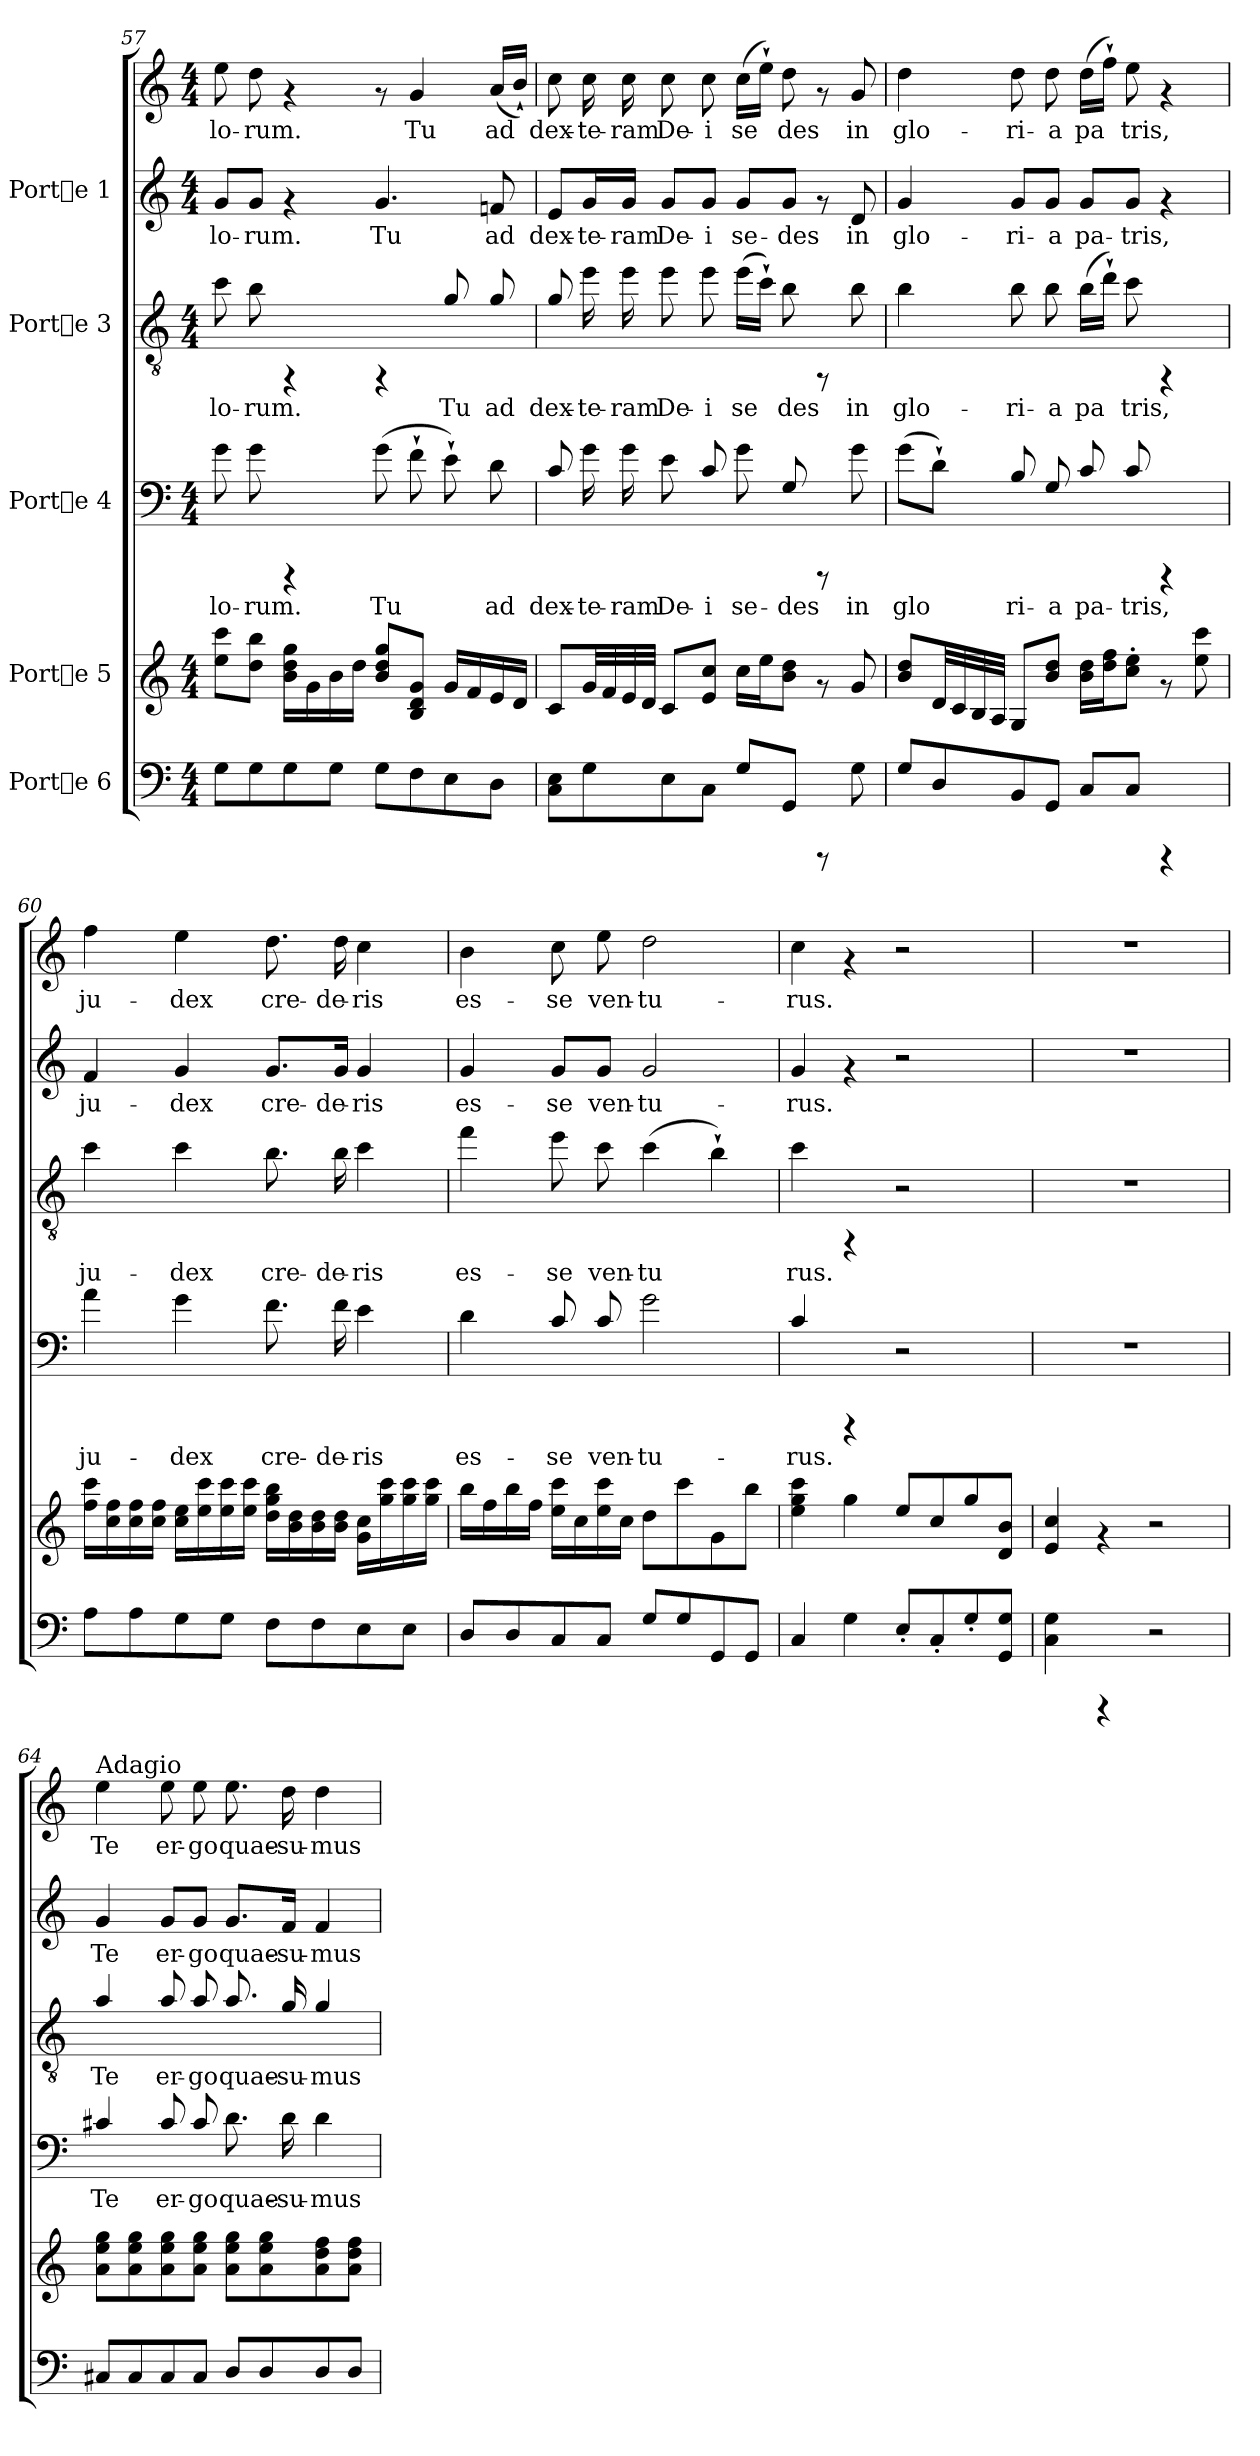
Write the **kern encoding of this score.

**kern	**kern	**kern	**text	**kern	**text	**kern	**text	**kern	**text
*part5	*part4	*part3	*part3	*part2	*part2	*part1	*part1	*part1	*part1
*staff6	*staff5	*staff4	*staff4	*staff3	*staff3	*staff2	*staff2	*staff1	*staff1
*I"Porte 6	*I"Porte 5	*I"Porte 4	*	*I"Porte 3	*	*I"Porte 1	*	*	*
*clefF4	*clefG2	*clefF4	*	*clefGv2	*	*clefG2	*	*clefG2	*
*	*	*ITrd7c12	*	*ITrd7c12	*	*	*	*	*
*M4/4	*M4/4	*M4/4	*	*M4/4	*	*M4/4	*	*M4/4	*
=57	=57	=57	=57	=57	=57	=57	=57	=57	=57
!	!	!	!LO:LY:b	!	!LO:LY:b	!	!LO:LY:b	!	!LO:LY:b
8G\L	8ccc\ 8ee\L	8G\	-lo-	8c\	-lo-	8g/L	lo-	8ee\	-lo-
!	!	!	!LO:LY:b	!	!LO:LY:b	!	!LO:LY:b	!	!LO:LY:b
8G\	8bb\ 8dd\J	8G\	-rum.	8B\	-rum.	8g/J	-rum.	8dd\	-rum.
8G\	16gg\ 16dd\ 16b\L	4rCCC	.	4rFF	.	4rf	.	4rf	.
.	16g\	.	.	.	.	.	.	.	.
8G\J	16b\	.	.	.	.	.	.	.	.
.	16dd\J	.	.	.	.	.	.	.	.
!	!	!	!LO:LY:b	!	!	!	!LO:LY:b	!	!
8G\L	8gg/ 8dd/ 8b/L	(>8G\	Tu	4rFF	.	4.g/	Tu	8rf	.
!	!	!	!LO:LY:b	!	!	!	!	!	!LO:LY:b
8F\	8g/ 8d/ 8B/J	8F`>\	.	.	.	.	.	4g/	Tu
!	!	!	!LO:LY:b	!	!LO:LY:b	!	!	!	!
8E\	16g/L	8E`>\)	.	8G/	Tu	.	.	.	.
.	16f/	.	.	.	.	.	.	.	.
!	!	!	!LO:LY:b	!	!LO:LY:b	!	!LO:LY:b	!	!LO:LY:b
8D\J	16e/	8D\	ad	8G/	ad	8fn/	ad	(>16a/L	ad
!	!	!	!	!	!	!	!	!	!LO:LY:b
.	16d/J	.	.	.	.	.	.	16b`</J)	.
!!LO:PB:g=z
=58	=58	=58	=58	=58	=58	=58	=58	=58	=58
!	!	!	!LO:LY:b	!	!LO:LY:b	!	!LO:LY:b	!	!LO:LY:b
8E\ 8C\L	8c/L	8C/	dex-	8G/	dex-	8e/L	dex-	8cc\	dex-
!	!	!	!LO:LY:b	!	!LO:LY:b	!	!LO:LY:b	!	!LO:LY:b
8G\	32g/	16G\	-te-	16e\	-te-	16g/L	-te-	16cc\	-te-
.	32f/	.	.	.	.	.	.	.	.
!	!	!	!LO:LY:b	!	!LO:LY:b	!	!LO:LY:b	!	!LO:LY:b
.	32e/	16G\	-ram	16e\	-ram	16g/JJ	-ram	16cc\	-ram
.	32d/J	.	.	.	.	.	.	.	.
!	!	!	!LO:LY:b	!	!LO:LY:b	!	!LO:LY:b	!	!LO:LY:b
8E\	8c/L	8E\	De-	8e\	De-	8g/L	De-	8cc\	De-
!	!	!	!LO:LY:b	!	!LO:LY:b	!	!LO:LY:b	!	!LO:LY:b
8C\J	8cc/ 8e/J	8C/	-i	8e\	-i	8g/J	-i	8cc\	-i
!	!	!	!LO:LY:b	!	!LO:LY:b	!	!LO:LY:b	!	!LO:LY:b
8G/L	16cc\L	8G\	se-	(>16e\L	se-	8g/L	se-	(>16cc\L	se-
!	!	!	!	!	!LO:LY:b	!	!	!	!LO:LY:b
.	16ee\	.	.	16c`>\J)	-	.	.	16ee`>\J)	-
!	!	!	!LO:LY:b	!	!LO:LY:b	!	!LO:LY:b	!	!LO:LY:b
8GG/J	8dd\ 8b\J	8GG/	-des	8B\	des	8g/J	-des	8dd\	des
8rCCC	8rf	8rCCC	.	8rFF	.	8rf	.	8rf	.
!	!	!	!LO:LY:b	!	!LO:LY:b	!	!LO:LY:b	!	!LO:LY:b
8G\	8g/	8G\	in	8B\	in	8d/	in	8g/	in
=59	=59	=59	=59	=59	=59	=59	=59	=59	=59
!	!	!	!LO:LY:b	!	!LO:LY:b	!	!LO:LY:b	!	!LO:LY:b
8G/L	8dd/ 8b/L	(>8G\L	glo-	4B\	glo-	4g/	glo-	4dd\	glo-
!	!	!	!LO:LY:b	!	!	!	!	!	!
8D/	32d/	8D`>\J)	-	.	.	.	.	.	.
.	32c/	.	.	.	.	.	.	.	.
.	32B/	.	.	.	.	.	.	.	.
.	32A/J	.	.	.	.	.	.	.	.
!	!	!	!LO:LY:b	!	!LO:LY:b	!	!LO:LY:b	!	!LO:LY:b
8BB/	8G/L	8BB/	ri-	8B\	-ri-	8g/L	-ri-	8dd\	-ri-
!	!	!	!LO:LY:b	!	!LO:LY:b	!	!LO:LY:b	!	!LO:LY:b
8GG/J	8dd/ 8b/J	8GG/	-a	8B\	-a	8g/J	-a	8dd\	-a
!	!	!	!LO:LY:b	!	!LO:LY:b	!	!LO:LY:b	!	!LO:LY:b
8C/L	16dd\ 16b\L	8C/	pa-	(>16B\L	pa-	8g/L	pa-	(>16dd\L	pa-
!	!	!	!	!	!LO:LY:b	!	!	!	!LO:LY:b
.	16ff\ 16dd\	.	.	16d`>\J)	-	.	.	16ff`>\J)	-
!	!	!	!LO:LY:b	!	!LO:LY:b	!	!LO:LY:b	!	!LO:LY:b
8C/J	8ee\'> 8cc\'>J	8C/	-tris,	8c\	tris,	8g/J	-tris,	8ee\	tris,
4rCCC	8rf	4rCCC	.	4rFF	.	4rf	.	4rf	.
.	8ccc\ 8ee\	.	.	.	.	.	.	.	.
=60	=60	=60	=60	=60	=60	=60	=60	=60	=60
!	!	!	!LO:LY:b	!	!LO:LY:b	!	!LO:LY:b	!	!LO:LY:b
8A\L	16ccc\ 16ff\L	4A\	ju-	4c\	ju-	4f/	ju-	4ff\	ju-
.	16ff\ 16cc\	.	.	.	.	.	.	.	.
8A\	16ff\ 16cc\	.	.	.	.	.	.	.	.
.	16ff\ 16cc\J	.	.	.	.	.	.	.	.
!	!	!	!LO:LY:b	!	!LO:LY:b	!	!LO:LY:b	!	!LO:LY:b
8G\	16ee\ 16cc\L	4G\	-dex	4c\	-dex	4g/	-dex	4ee\	-dex
.	16ccc\ 16ee\	.	.	.	.	.	.	.	.
8G\J	16ccc\ 16ee\	.	.	.	.	.	.	.	.
.	16ccc\ 16ee\J	.	.	.	.	.	.	.	.
!	!	!	!LO:LY:b	!	!LO:LY:b	!	!LO:LY:b	!	!LO:LY:b
8F\L	16bb\ 16gg\ 16dd\L	8.F\	cre-	8.B\	cre-	8.g/L	cre-	8.dd\	cre-
.	16dd\ 16b\	.	.	.	.	.	.	.	.
8F\	16dd\ 16b\	.	.	.	.	.	.	.	.
!	!	!	!LO:LY:b	!	!LO:LY:b	!	!LO:LY:b	!	!LO:LY:b
.	16dd\ 16b\J	16F\	-de-	16B\	-de-	16g/Jk	-de-	16dd\	-de-
!	!	!	!LO:LY:b	!	!LO:LY:b	!	!LO:LY:b	!	!LO:LY:b
8E\	16cc\ 16g\L	4E\	-ris	4c\	-ris	4g/	-ris	4cc\	-ris
.	16ccc\ 16gg\	.	.	.	.	.	.	.	.
8E\J	16ccc\ 16gg\	.	.	.	.	.	.	.	.
.	16ccc\ 16gg\J	.	.	.	.	.	.	.	.
=61	=61	=61	=61	=61	=61	=61	=61	=61	=61
!	!	!	!LO:LY:b	!	!LO:LY:b	!	!LO:LY:b	!	!LO:LY:b
8D/L	16bb\L	4D\	es-	4f\	es-	4g/	-es-	4b\	es-
.	16ff\	.	.	.	.	.	.	.	.
8D/	16bb\	.	.	.	.	.	.	.	.
.	16ff\J	.	.	.	.	.	.	.	.
!	!	!	!LO:LY:b	!	!LO:LY:b	!	!LO:LY:b	!	!LO:LY:b
8C/	16ccc\ 16ee\L	8C/	-se	8e\	-se	8g/L	-se	8cc\	-se
.	16cc\	.	.	.	.	.	.	.	.
!	!	!	!LO:LY:b	!	!LO:LY:b	!	!LO:LY:b	!	!LO:LY:b
8C/J	16ccc\ 16ee\	8C/	ven-	8c\	ven-	8g/J	ven-	8ee\	ven-
.	16cc\J	.	.	.	.	.	.	.	.
!	!	!	!LO:LY:b	!	!LO:LY:b	!	!LO:LY:b	!	!LO:LY:b
8G/L	8dd\L	2G\	-tu-	(>4c\	-tu-	2g/	-tu-	2dd\	-tu-
8G/	8ccc\	.	.	.	.	.	.	.	.
!	!	!	!	!	!LO:LY:b	!	!	!	!
8GG/	8g\	.	.	4B`>\)	--	.	.	.	.
8GG/J	8bb\J	.	.	.	.	.	.	.	.
=62	=62	=62	=62	=62	=62	=62	=62	=62	=62
!	!	!	!LO:LY:b	!	!LO:LY:b	!	!LO:LY:b	!	!LO:LY:b
4C/	4ccc\ 4gg\ 4ee\	4C/	-rus.	4c\	-rus.	4g/	rus.	4cc\	-rus.
4G\	4gg\	4rCCC	.	4rFF	.	4rf	.	4rf	.
8E'</L	8ee/L	2r	.	2r	.	2r	.	2r	.
8C'</	8cc/	.	.	.	.	.	.	.	.
8G'</	8gg/	.	.	.	.	.	.	.	.
8G/ 8GG/J	8b/ 8d/J	.	.	.	.	.	.	.	.
!!LO:LB:g=z
=63	=63	=63	=63	=63	=63	=63	=63	=63	=63
4G\ 4C\	4cc/ 4e/	1r	.	1r	.	1r	.	1r	.
4rCCC	4rf	.	.	.	.	.	.	.	.
2r	2r	.	.	.	.	.	.	.	.
=64	=64	=64	=64	=64	=64	=64	=64	=64	=64
*	*	*	*	*	*	*	*	*MM60	*
!	!	!	!	!	!	!	!	!LO:TX:a:t=Adagio	!
!	!	!	!LO:LY:b	!	!LO:LY:b	!	!LO:LY:b	!	!LO:LY:b
8C#X/L	8gg\ 8ee\ 8a\L	4C#X/	Te	4A/	Te	4g/	Te	4ee\	Te
8C#/	8gg\ 8ee\ 8a\	.	.	.	.	.	.	.	.
!	!	!	!LO:LY:b	!	!LO:LY:b	!	!LO:LY:b	!	!LO:LY:b
8C#/	8gg\ 8ee\ 8a\	8C#/	er-	8A/	er-	8g/L	er-	8ee\	er-
!	!	!	!LO:LY:b	!	!LO:LY:b	!	!LO:LY:b	!	!LO:LY:b
8C#/J	8gg\ 8ee\ 8a\J	8C#/	-go	8A/	-go	8g/J	-go	8ee\	-go
!	!	!	!LO:LY:b	!	!LO:LY:b	!	!LO:LY:b	!	!LO:LY:b
8D/L	8gg\ 8ee\ 8a\L	8.D\	quae-	8.A/	quae-	8.g/L	quae-	8.ee\	quae-
8D/	8gg\ 8ee\ 8a\	.	.	.	.	.	.	.	.
!	!	!	!LO:LY:b	!	!LO:LY:b	!	!LO:LY:b	!	!LO:LY:b
.	.	16D\	-su-	16G/	-su-	16f/Jk	-su-	16dd\	-su-
!	!	!	!LO:LY:b	!	!LO:LY:b	!	!LO:LY:b	!	!LO:LY:b
8D/	8ff\ 8dd\ 8a\	4D\	-mus	4G/	-mus	4f/	-mus	4dd\	-mus
8D/J	8ff\ 8dd\ 8a\J	.	.	.	.	.	.	.	.
=	=	=	=	=	=	=	=	=	=
*-	*-	*-	*-	*-	*-	*-	*-	*-	*-
